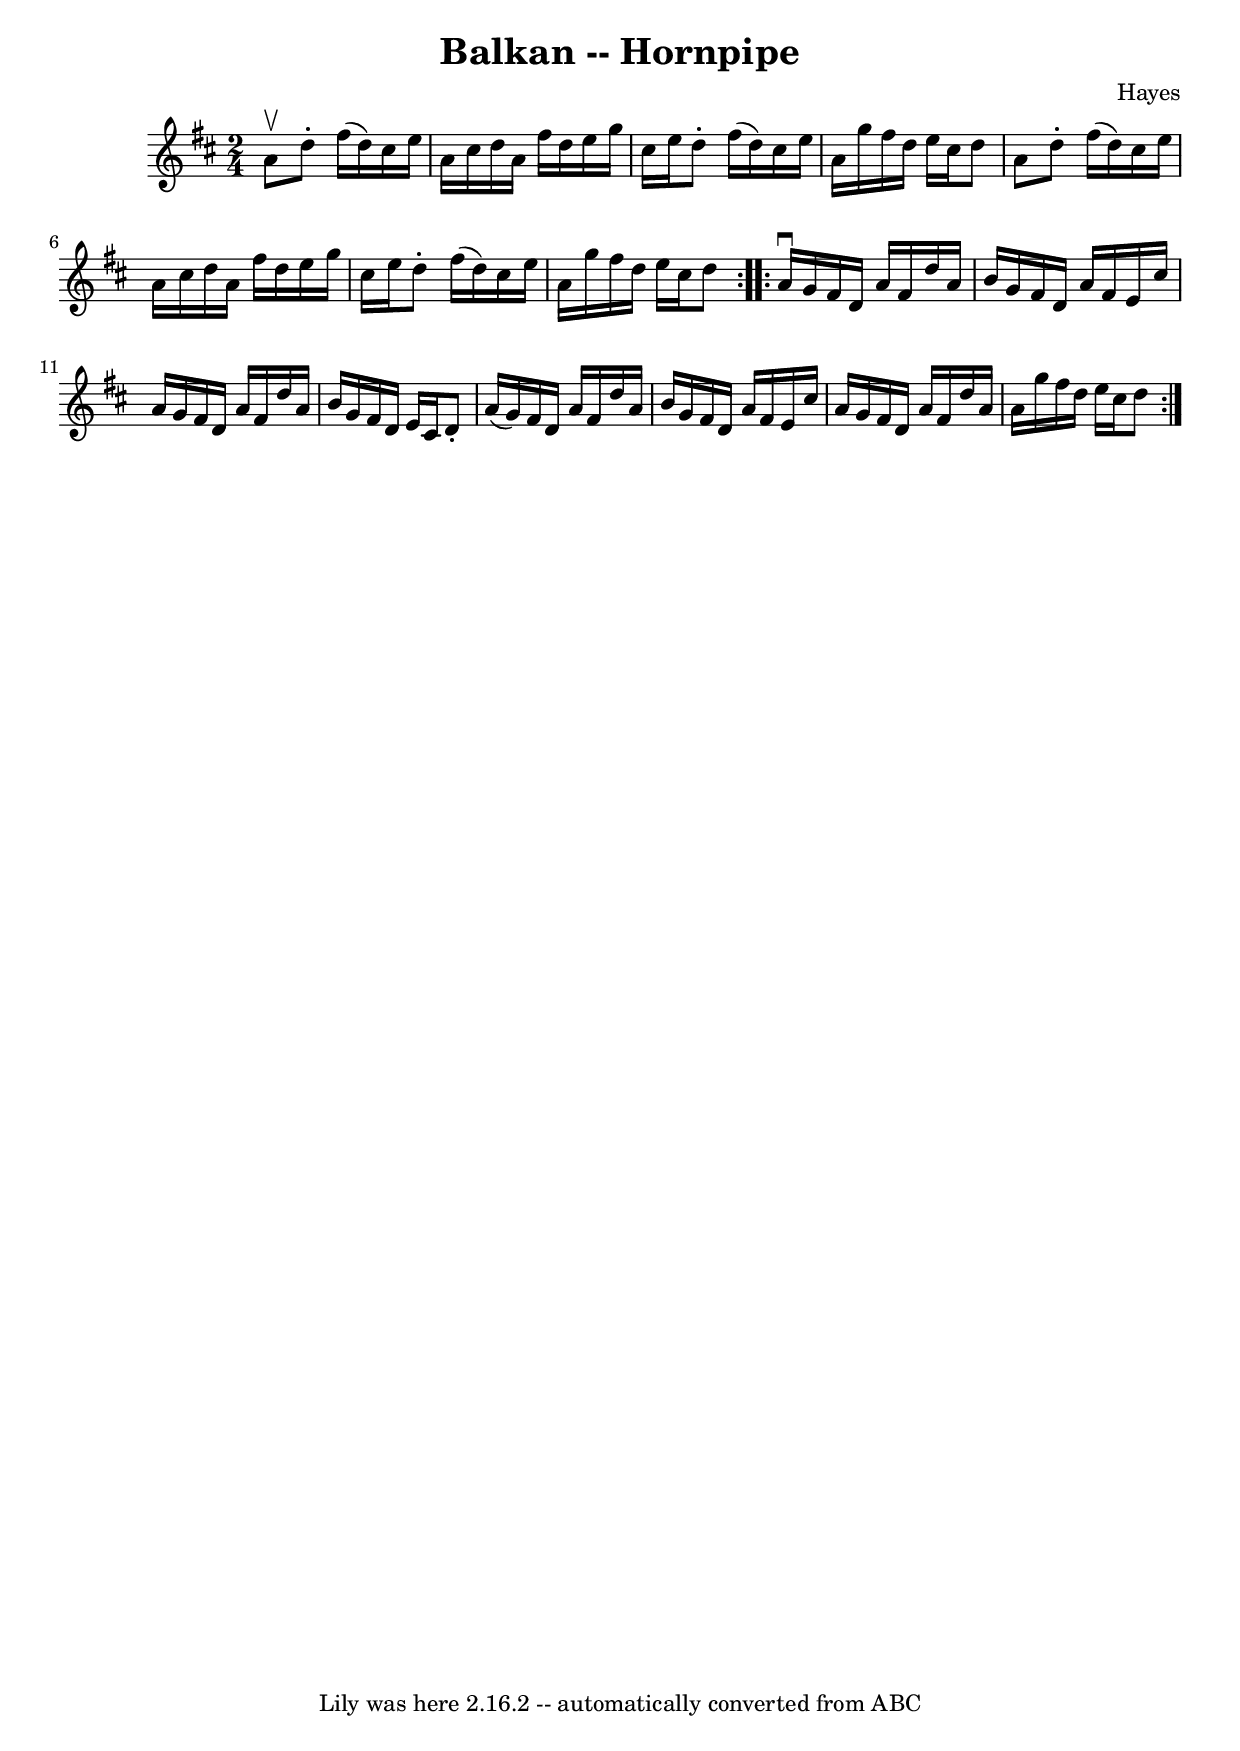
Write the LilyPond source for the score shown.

\version "2.7.40"
\include "Mammoth.ily"
\header {
	%% book = "Cole's 1000 Fiddle Tunes"
	composer = "Hayes"
	crossRefNumber = "1"
	footnotes = ""
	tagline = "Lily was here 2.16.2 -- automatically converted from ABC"
	title = "Balkan -- Hornpipe"
}
voicedefault =  {


\repeat volta 2 {
\time 2/4 
\key d \major a'8^\upbow |
 d''8 -. fis''16 (d''16  
-) cis''16 e''16 a'16 cis''16  |
 d''16 a'16 fis''16   
 d''16 e''16 g''16 cis''16 e''16  |
 d''8 -. fis''16 (
d''16) cis''16 e''16 a'16 g''16  |
 fis''16 d''16    
e''16 cis''16 d''8 a'8  |
 d''8 -. fis''16 (d''16)   
cis''16 e''16 a'16 cis''16  |
 d''16 a'16 fis''16    
d''16 e''16 g''16 cis''16 e''16  |
 d''8 -. fis''16 (
d''16) cis''16 e''16 a'16 g''16  |
 fis''16 d''16    
e''16 cis''16 d''8  }     \repeat volta 2 { a'16^\downbow g'16  
|
 fis'16 d'16 a'16 fis'16 d''16 a'16 b'16 g'16  
|
 fis'16 d'16 a'16 fis'16 e'16 cis''16 a'16 g'16  
|
 fis'16 d'16 a'16 fis'16 d''16 a'16 b'16 g'16  
|
 fis'16 d'16 e'16 cis'16 d'8 -. a'16 (g'16) 
|
 fis'16 d'16 a'16 fis'16 d''16 a'16 b'16 g'16  
|
 fis'16 d'16 a'16 fis'16 e'16 cis''16 a'16 g'16  
|
 fis'16 d'16 a'16 fis'16 d''16 a'16 a'16 g''16  
|
 fis''16 d''16 e''16 cis''16 d''8  }   
}

\score{
    <<

	\context Staff="default"
	{
	    \voicedefault 
	}

    >>
	\layout {
	}
	\midi {}
}
